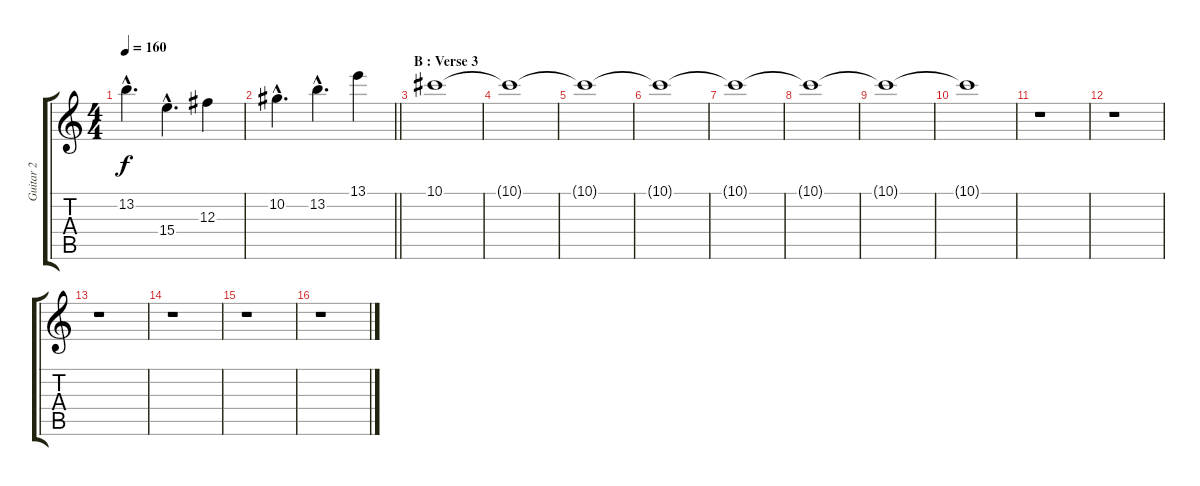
\track ("Guitar 2" "Guitar 2") {instrument overdrivenguitar}
\staff {score tabs}
\tuning (Eb4 Bb3 Gb3 Db3 Ab2 Eb2) {hide}
\ts (4 4)
\tempo 160
\clef g2
\ks c
13.2{hac}.4{d dy f} 15.4{hac}.4{d} 12.3.4 |
\barLineRight lightlight
10.2{hac}.4{d} 13.2{hac}.4{d} 13.1.4 |
\section ("" "B : Verse 3")
10.1.1 |
10.1{t}.1 |
10.1{t}.1 |
10.1{t}.1 |
10.1{t}.1 |
10.1{t}.1 |
10.1{t}.1 |
10.1{t}.1 |
r.1 |
r.1 |
r.1 |
r.1 |
r.1 |
r.1
